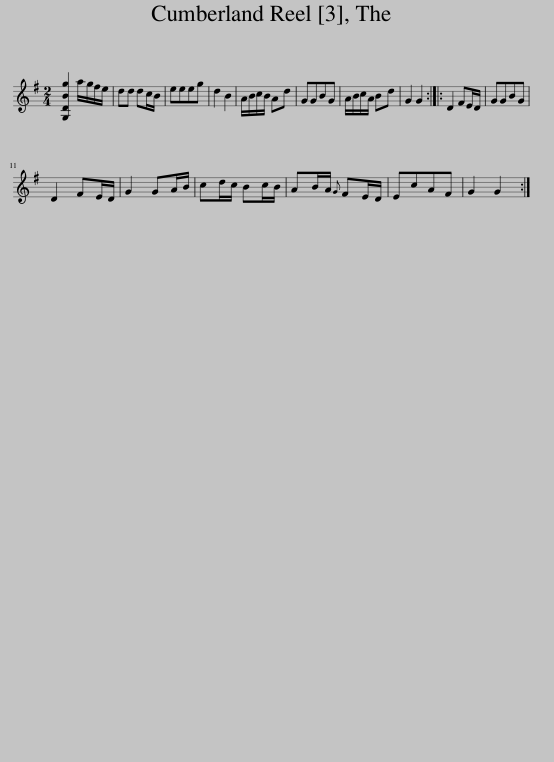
X:1
L:1/8
M:2/4
I:linebreak $
K:G
V:1 treble
V:1
 [G,DBg]2 a/g/f/e/ | dd dc/B/ | eeeg | d2 B2 | A/B/c/B/ Ad | %5
 GGBG | A/B/c/A/ Bd | G2 G2 :: D2 FE/D/ | GGBG |$ %10
 D2 FE/D/ | G2 GA/B/ | cd/c/ Bc/B/ | AB/A/{G} FE/D/ | EcAF | %15
 G2 G2 :| %16
